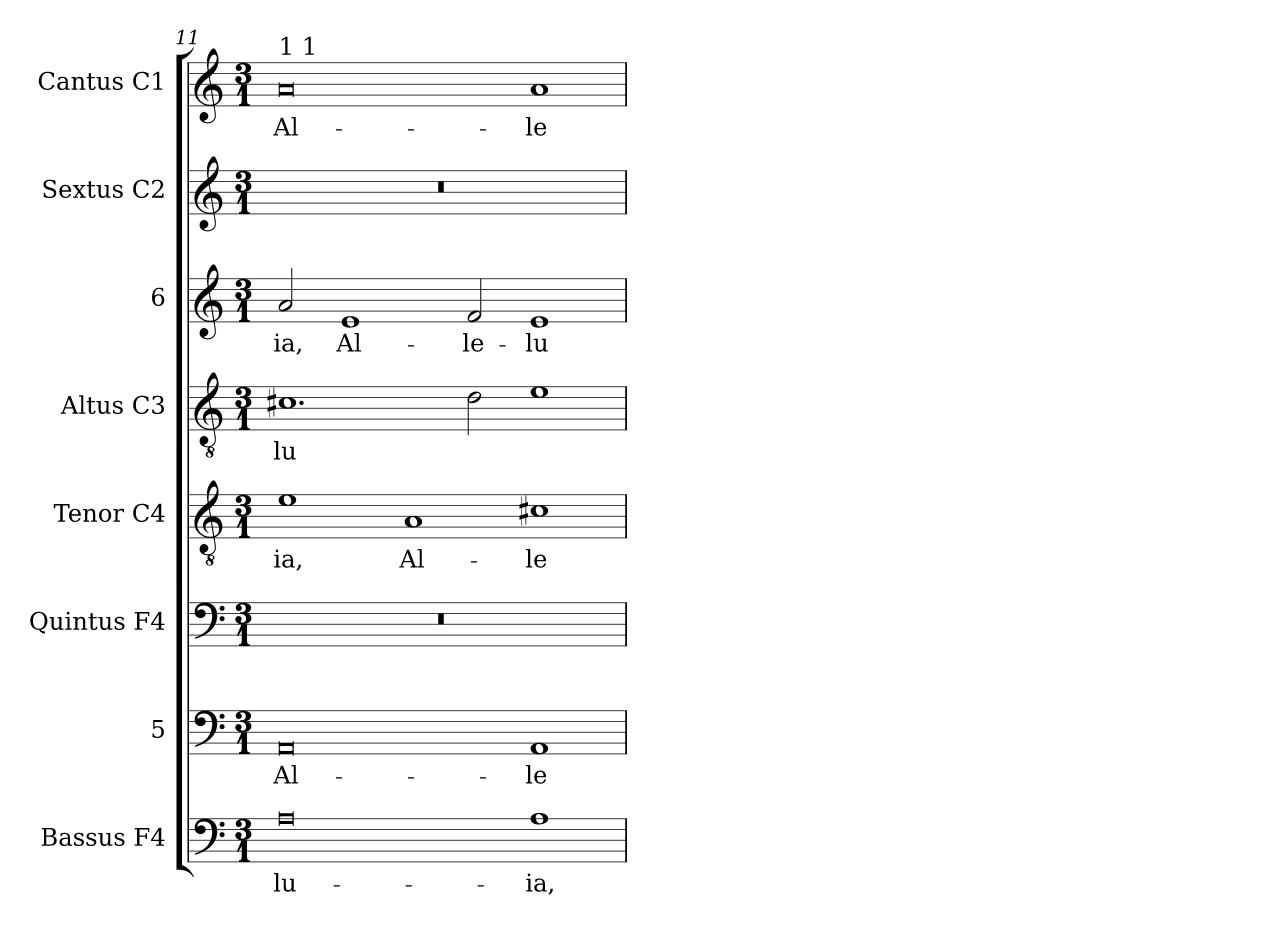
**kern	**text	**kern	**text	**kern	**kern	**text	**kern	**text	**kern	**text	**kern	**kern	**text
*part8	*part8	*part7	*part7	*part6	*part5	*part5	*part4	*part4	*part3	*part3	*part2	*part1	*part1
*staff8	*staff8	*staff7	*staff7	*staff6	*staff5	*staff5	*staff4	*staff4	*staff3	*staff3	*staff2	*staff1	*staff1
*I"Bassus  F4	*	*I"5	*	*I"Quintus  F4	*I"Tenor  C4	*	*I"Altus  C3	*	*I"6	*	*I"Sextus  C2	*I"Cantus  C1	*
*I'B	*	*	*	*	*I'T	*	*I'A	*	*	*	*	*I'C	*
!!LO:PB:g=z
*clefF4	*	*clefF4	*	*clefF4	*clefGv2	*	*clefGv2	*	*clefG2	*	*clefG2	*clefG2	*
*k[]	*	*k[]	*	*k[]	*k[]	*	*k[]	*	*k[]	*	*k[]	*k[]	*
*C:	*	*C:	*	*C:	*C:	*	*C:	*	*C:	*	*C:	*C:	*
*M3/1	*	*M3/1	*	*M3/1	*M3/1	*	*M3/1	*	*M3/1	*	*M3/1	*M3/1	*
=11	=11	=11	=11	=11	=11	=11	=11	=11	=11	=11	=11	=11	=11
!	!	!	!	!	!	!	!	!	!	!	!	!LO:TX:a:t=1 1	!
!	!LO:LY:b:cj	!	!LO:LY:b:cj	!	!	!LO:LY:b:cj	!	!LO:LY:b:cj	!	!LO:LY:b:cj	!	!	!LO:LY:b:cj
0A	-lu-	0AA	Al-	0.r	1e	-ia,	1.c#X	-lu-	2a/	-ia,	0.r	0a	Al-
!	!	!	!	!	!	!	!	!	!	!LO:LY:b:cj	!	!	!
.	.	.	.	.	.	.	.	.	1e	Al-	.	.	.
!	!	!	!	!	!	!LO:LY:b:cj	!	!	!	!	!	!	!
.	.	.	.	.	1A	Al-	.	.	.	.	.	.	.
!	!	!	!	!	!	!	!	!LO:LY:b:cj	!	!LO:LY:b:cj	!	!	!
.	.	.	.	.	.	.	2d\	--	2f/	-le-	.	.	.
!	!LO:LY:b:cj	!	!LO:LY:b:cj	!	!	!LO:LY:b:cj	!	!LO:LY:b:cj	!	!LO:LY:b:cj	!	!	!LO:LY:b:cj
1A	-ia,	1AA	-le-	.	1c#X	-le-	1e	--	1e	-lu-	.	1a	-le-
=	=	=	=	=	=	=	=	=	=	=	=	=	=
*-	*-	*-	*-	*-	*-	*-	*-	*-	*-	*-	*-	*-	*-
